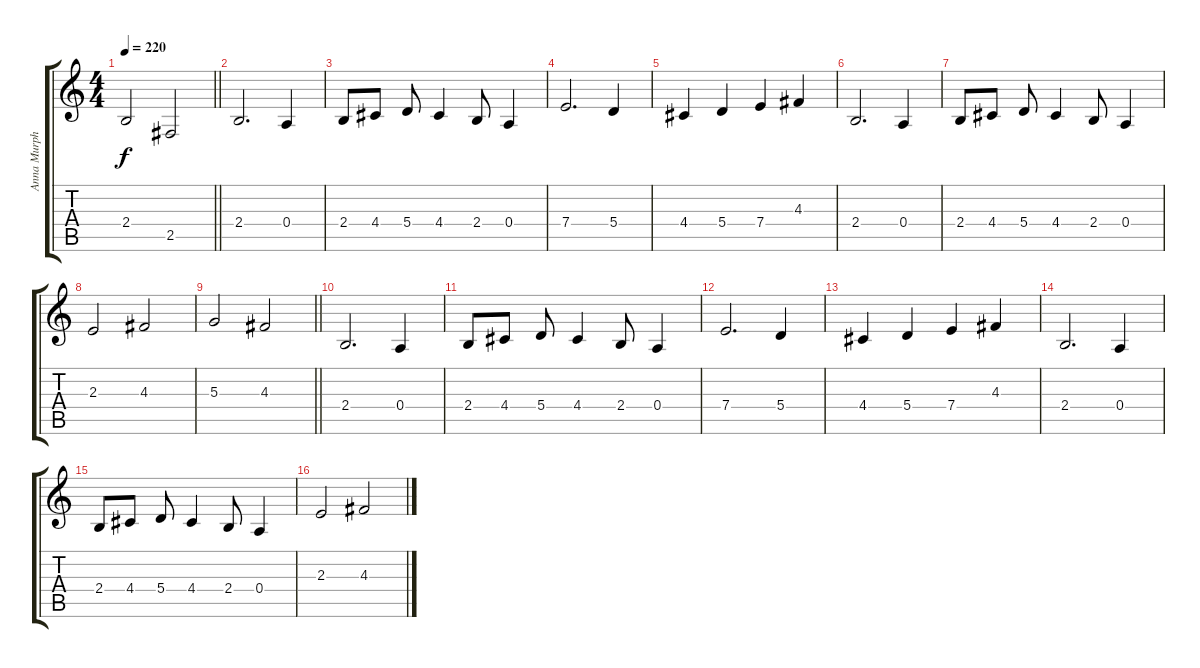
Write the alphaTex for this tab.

\track ("Anna Murphy" "Anna Murph") {instrument contrabass}
\staff {score tabs}
\tuning (B3 Gb3 D3 A2 E2 B1) {hide}
\ts (4 4)
\tempo 220
\clef g2
\barLineRight lightlight
\ks c
2.4.2{dy f} 2.5.2 |
2.4.2{d balance 8} 0.4.4 |
2.4.8 4.4.8 5.4.8 4.4.4 2.4.8 0.4.4 |
7.4.2{d} 5.4.4 |
4.4.4 5.4.4 7.4.4 4.3.4 |
2.4.2{d balance 0} 0.4.4 |
2.4.8 4.4.8 5.4.8 4.4.4 2.4.8 0.4.4 |
2.3.2 4.3.2 |
\barLineRight lightlight
5.3.2 4.3.2 |
2.4.2{d balance 8} 0.4.4 |
2.4.8 4.4.8 5.4.8 4.4.4 2.4.8 0.4.4 |
7.4.2{d} 5.4.4 |
4.4.4 5.4.4 7.4.4 4.3.4 |
2.4.2{d balance 16} 0.4.4 |
2.4.8 4.4.8 5.4.8 4.4.4 2.4.8 0.4.4 |
2.3.2 4.3.2
